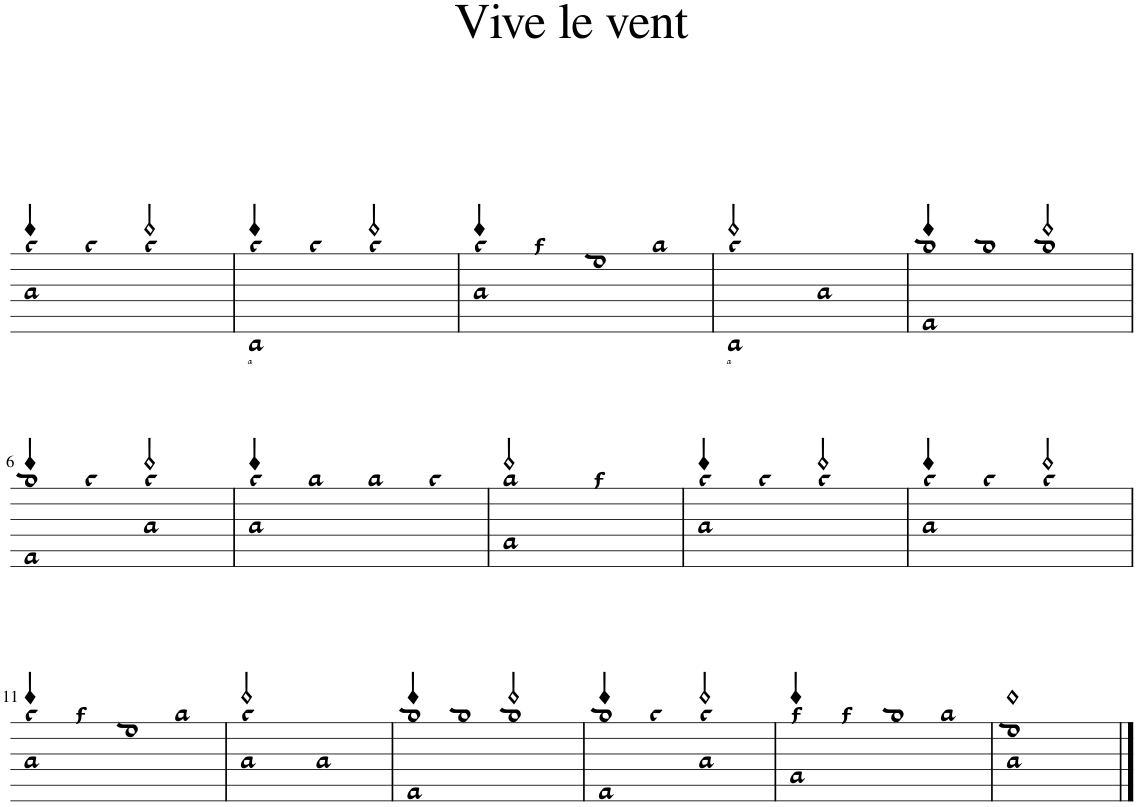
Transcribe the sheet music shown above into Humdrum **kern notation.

**kern
*part1
*staff1
*I"Luth
*I'Lt.
*stria6
*k[]
*M4/4
=1
4F 4a
4a
2a
=2
4FF 4a
4a
2a
=3
4F 4a
4cc
4f
4g
=4
2FF 2a
2F
=5
4GG 4b-
4b-
2b-
!!LO:LB:g=z
=6
4GG 4b-
4a
2F 2a
=7
4F 4a
4g
4g
4a
=8
2C 2g
2cc
=9
4F 4a
4a
2a
=10
4F 4a
4a
2a
!!LO:LB:g=z
=11
4F 4a
4cc
4f
4g
=12
2F 2a
2F
=13
4GG 4b-
4b-
2b-
=14
4GG 4b-
4a
2F 2a
=15
4C 4cc
4cc
4b-
4g
=16
1F 1f
==
*-
